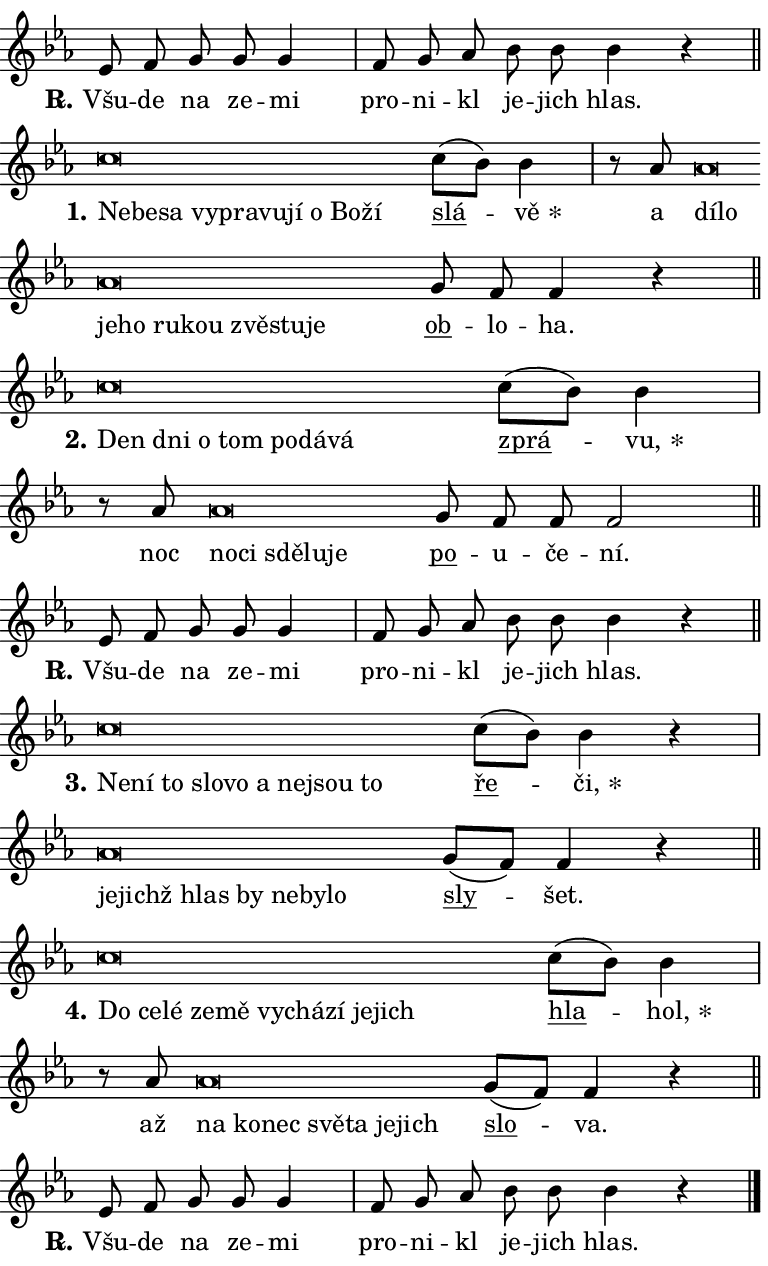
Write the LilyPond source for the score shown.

\version "2.24.0"
\header { tagline = "" }
\paper {
  indent = 0\cm
  top-margin = 0\cm
  right-margin = 0.13\cm % to fit lyric hyphens
  bottom-margin = 0\cm
  left-margin = 0\cm
  paper-width = 13\cm
  page-breaking = #ly:one-page-breaking
  system-system-spacing.basic-distance = #11
  score-system-spacing.basic-distance = #11
  ragged-last = ##f
}


%% Author: Thomas Morley
%% https://lists.gnu.org/archive/html/lilypond-user/2020-05/msg00002.html
#(define (line-position grob)
"Returns position of @var[grob} in current system:
   @code{'start}, if at first time-step
   @code{'end}, if at last time-step
   @code{'middle} otherwise
"
  (let* ((col (ly:item-get-column grob))
         (ln (ly:grob-object col 'left-neighbor))
         (rn (ly:grob-object col 'right-neighbor))
         (col-to-check-left (if (ly:grob? ln) ln col))
         (col-to-check-right (if (ly:grob? rn) rn col))
         (break-dir-left
           (and
             (ly:grob-property col-to-check-left 'non-musical #f)
             (ly:item-break-dir col-to-check-left)))
         (break-dir-right
           (and
             (ly:grob-property col-to-check-right 'non-musical #f)
             (ly:item-break-dir col-to-check-right))))
        (cond ((eqv? 1 break-dir-left) 'start)
              ((eqv? -1 break-dir-right) 'end)
              (else 'middle))))

#(define (tranparent-at-line-position vctor)
  (lambda (grob)
  "Relying on @code{line-position} select the relevant enry from @var{vctor}.
Used to determine transparency,"
    (case (line-position grob)
      ((end) (not (vector-ref vctor 0)))
      ((middle) (not (vector-ref vctor 1)))
      ((start) (not (vector-ref vctor 2))))))

noteHeadBreakVisibility =
#(define-music-function (break-visibility)(vector?)
"Makes @code{NoteHead}s transparent relying on @var{break-visibility}"
#{
  \override NoteHead.transparent =
    #(tranparent-at-line-position break-visibility)
#})

#(define delete-ledgers-for-transparent-note-heads
  (lambda (grob)
    "Reads whether a @code{NoteHead} is transparent.
If so this @code{NoteHead} is removed from @code{'note-heads} from
@var{grob}, which is supposed to be @code{LedgerLineSpanner}.
As a result ledgers are not printed for this @code{NoteHead}"
    (let* ((nhds-array (ly:grob-object grob 'note-heads))
           (nhds-list
             (if (ly:grob-array? nhds-array)
                 (ly:grob-array->list nhds-array)
                 '()))
           ;; Relies on the transparent-property being done before
           ;; Staff.LedgerLineSpanner.after-line-breaking is executed.
           ;; This is fragile ...
           (to-keep
             (remove
               (lambda (nhd)
                 (ly:grob-property nhd 'transparent #f))
               nhds-list)))
      ;; TODO find a better method to iterate over grob-arrays, similiar
      ;; to filter/remove etc for lists
      ;; For now rebuilt from scratch
      (set! (ly:grob-object grob 'note-heads)  '())
      (for-each
        (lambda (nhd)
          (ly:pointer-group-interface::add-grob grob 'note-heads nhd))
        to-keep))))

squashNotes = {
  \override NoteHead.X-extent = #'(-0.2 . 0.2)
  \override NoteHead.Y-extent = #'(-0.75 . 0)
  \override NoteHead.stencil =
    #(lambda (grob)
       (let ((pos (ly:grob-property grob 'staff-position)))
         (begin
           (if (< pos -7) (display "ERROR: Lower brevis then expected\n") (display ""))
           (if (<= pos -6) ly:text-interface::print ly:note-head::print))))
}
unSquashNotes = {
  \revert NoteHead.X-extent
  \revert NoteHead.Y-extent
  \revert NoteHead.stencil
}

hideNotes = \noteHeadBreakVisibility #begin-of-line-visible
unHideNotes = \noteHeadBreakVisibility #all-visible

% work-around for resetting accidentals
% https://lilypond.org/doc/v2.23/Documentation/notation/displaying-rhythms#unmetered-music
cadenzaMeasure = {
  \cadenzaOff
  \partial 1024 s1024
  \cadenzaOn
}

#(define-markup-command (accent layout props text) (markup?)
  "Underline accented syllable"
  (interpret-markup layout props
    #{\markup \override #'(offset . 4.3) \underline { #text }#}))

responsum = \markup \concat {
  "R" \hspace #-1.05 \path #0.1 #'((moveto 0 0.07) (lineto 0.9 0.8)) \hspace #0.05 "."
}

spaceSize = #0.6828661417322834 % exact space size for TeX Gyre Schola

\layout {
  \context {
    \Staff
    \remove "Time_signature_engraver"
    \override LedgerLineSpanner.after-line-breaking = #delete-ledgers-for-transparent-note-heads
  }
  \context {
    \Lyrics {
      \override LyricSpace.minimum-distance = \spaceSize
      \override LyricText.font-name = #"TeX Gyre Schola"
      \override LyricText.font-size = 1
      \override StanzaNumber.font-name = #"TeX Gyre Schola Bold"
      \override StanzaNumber.font-size = 1
    }
  }
  \context {
    \Score 
    \override NoteHead.text =
      #(lambda (grob) 
        (let ((pos (ly:grob-property grob 'staff-position)))
          #{\markup {
            \combine
              \halign #-0.55 \raise #(if (= pos -6) 0 0.5) \override #'(thickness . 2) \draw-line #'(3.2 . 0)
              \musicglyph "noteheads.sM1"
          }#}))
  }
}

% magnetic-lyrics.ily
%
%   written by
%     Jean Abou Samra <jean@abou-samra.fr>
%     Werner Lemberg <wl@gnu.org>
%
%   adapted by
%     Jiri Hon <jiri.hon@gmail.com>
%
% Version 2022-Apr-15

% https://www.mail-archive.com/lilypond-user@gnu.org/msg149350.html

#(define (Left_hyphen_pointer_engraver context)
   "Collect syllable-hyphen-syllable occurrences in lyrics and store
them in properties.  This engraver only looks to the left.  For
example, if the lyrics input is @code{foo -- bar}, it does the
following.

@itemize @bullet
@item
Set the @code{text} property of the @code{LyricHyphen} grob between
@q{foo} and @q{bar} to @code{foo}.

@item
Set the @code{left-hyphen} property of the @code{LyricText} grob with
text @q{foo} to the @code{LyricHyphen} grob between @q{foo} and
@q{bar}.
@end itemize

Use this auxiliary engraver in combination with the
@code{lyric-@/text::@/apply-@/magnetic-@/offset!} hook."
   (let ((hyphen #f)
         (text #f))
     (make-engraver
      (acknowledgers
       ((lyric-syllable-interface engraver grob source-engraver)
        (set! text grob)))
      (end-acknowledgers
       ((lyric-hyphen-interface engraver grob source-engraver)
        ;(when (not (grob::has-interface grob 'lyric-space-interface))
          (set! hyphen grob)));)
      ((stop-translation-timestep engraver)
       (when (and text hyphen)
         (ly:grob-set-object! text 'left-hyphen hyphen))
       (set! text #f)
       (set! hyphen #f)))))

#(define (lyric-text::apply-magnetic-offset! grob)
   "If the space between two syllables is less than the value in
property @code{LyricText@/.details@/.squash-threshold}, move the right
syllable to the left so that it gets concatenated with the left
syllable.

Use this function as a hook for
@code{LyricText@/.after-@/line-@/breaking} if the
@code{Left_@/hyphen_@/pointer_@/engraver} is active."
   (let ((hyphen (ly:grob-object grob 'left-hyphen #f)))
     (when hyphen
       (let ((left-text (ly:spanner-bound hyphen LEFT)))
         (when (grob::has-interface left-text 'lyric-syllable-interface)
           (let* ((common (ly:grob-common-refpoint grob left-text X))
                  (this-x-ext (ly:grob-extent grob common X))
                  (left-x-ext
                   (begin
                     ;; Trigger magnetism for left-text.
                     (ly:grob-property left-text 'after-line-breaking)
                     (ly:grob-extent left-text common X)))
                  ;; `delta` is the gap width between two syllables.
                  (delta (- (interval-start this-x-ext)
                            (interval-end left-x-ext)))
                  (details (ly:grob-property grob 'details))
                  (threshold (assoc-get 'squash-threshold details 0.2)))
             (when (< delta threshold)
               (let* (;; We have to manipulate the input text so that
                      ;; ligatures crossing syllable boundaries are not
                      ;; disabled.  For languages based on the Latin
                      ;; script this is essentially a beautification.
                      ;; However, for non-Western scripts it can be a
                      ;; necessity.
                      (lt (ly:grob-property left-text 'text))
                      (rt (ly:grob-property grob 'text))
                      (is-space (grob::has-interface hyphen 'lyric-space-interface))
                      (space (if is-space " " ""))
                      (extra-delta (if is-space spaceSize 0))
                      ;; Append new syllable.
                      (ltrt-space (if (and (string? lt) (string? rt))
                                (string-append lt space rt)
                                (make-concat-markup (list lt space rt))))
                      ;; Right-align `ltrt` to the right side.
                      (ltrt-space-markup (grob-interpret-markup
                               grob
                               (make-translate-markup
                                (cons (interval-length this-x-ext) 0)
                                (make-right-align-markup ltrt-space)))))
                 (begin
                   ;; Don't print `left-text`.
                   (ly:grob-set-property! left-text 'stencil #f)
                   ;; Set text and stencil (which holds all collected
                   ;; syllables so far) and shift it to the left.
                   (ly:grob-set-property! grob 'text ltrt-space)
                   (ly:grob-set-property! grob 'stencil ltrt-space-markup)
                   (ly:grob-translate-axis! grob (- (- delta extra-delta)) X))))))))))


#(define (lyric-hyphen::displace-bounds-first grob)
   ;; Make very sure this callback isn't triggered too early.
   (let ((left (ly:spanner-bound grob LEFT))
         (right (ly:spanner-bound grob RIGHT)))
     (ly:grob-property left 'after-line-breaking)
     (ly:grob-property right 'after-line-breaking)
     (ly:lyric-hyphen::print grob)))

squashThreshold = #0.4

\layout {
  \context {
    \Lyrics
    \consists #Left_hyphen_pointer_engraver
    \override LyricText.after-line-breaking =
      #lyric-text::apply-magnetic-offset!
    \override LyricHyphen.stencil = #lyric-hyphen::displace-bounds-first
    \override LyricText.details.squash-threshold = \squashThreshold
    \override LyricHyphen.minimum-distance = 0
    \override LyricHyphen.minimum-length = \squashThreshold
  }
}

squashText = \override LyricText.details.squash-threshold = 9999
unSquashText = \override LyricText.details.squash-threshold = \squashThreshold

leftText = \override LyricText.self-alignment-X = #LEFT
unLeftText = \revert LyricText.self-alignment-X

starOffset = #(lambda (grob) 
                (let ((x_offset (ly:self-alignment-interface::aligned-on-x-parent grob)))
                  (if (= x_offset 0) 0 (+ x_offset 1.2))))

star = #(define-music-function (syllable)(string?)
"Append star separator at the end of a syllable"
#{
  \once \override LyricText.X-offset = #starOffset
  \lyricmode { \markup {
    #syllable
    \override #'((font-name . "TeX Gyre Schola Bold")) \hspace #0.2 \lower #0.65 \larger "*"
  } }
#})

starAccent = #(define-music-function (syllable)(string?)
"Append star separator at the end of a syllable and make accent"
#{
  \once \override LyricText.X-offset = #starOffset
  \lyricmode { \markup {
    \accent #syllable
    \override #'((font-name . "TeX Gyre Schola Bold")) \hspace #0.2 \lower #0.65 \larger "*"
  } }
#})

breath = #(define-music-function (syllable)(string?)
"Append breathing indicator at the end of a syllable"
#{
  \lyricmode { \markup { #syllable "+" } }
#})

optionalBreath = #(define-music-function (syllable)(string?)
"Append optional breathing indicator at the end of a syllable"
#{
  \lyricmode { \markup { #syllable "(+)" } }
#})


\score {
    <<
        \new Voice = "melody" { \cadenzaOn \key es \major \relative { es'8 f g g g4 \cadenzaMeasure \bar "|" f8 g as bes bes bes4 r \cadenzaMeasure \bar "||" \break } }
        \new Lyrics \lyricsto "melody" { \lyricmode { \set stanza = \responsum
Všu -- de na ze -- mi pro -- ni -- kl je -- jich hlas. } }
    >>
    \layout {}
}

\score {
    <<
        \new Voice = "melody" { \cadenzaOn \key es \major \relative { \squashNotes c''\breve*1/16 \hideNotes \breve*1/16 \bar "" \breve*1/16 \bar "" \breve*1/16 \bar "" \breve*1/16 \bar "" \breve*1/16 \bar "" \breve*1/16 \bar "" \breve*1/16 \bar "" \breve*1/16 \breve*1/16 \bar "" \unHideNotes \unSquashNotes \bar "" c8[( bes)] bes4 \cadenzaMeasure \bar "|" r8 as8 \squashNotes as\breve*1/16 \hideNotes \breve*1/16 \bar "" \breve*1/16 \bar "" \breve*1/16 \bar "" \breve*1/16 \bar "" \breve*1/16 \bar "" \breve*1/16 \bar "" \breve*1/16 \breve*1/16 \bar "" \unHideNotes \unSquashNotes \bar "" g8 f f4 r \cadenzaMeasure \bar "||" \break } }
        \new Lyrics \lyricsto "melody" { \lyricmode { \set stanza = "1."
\leftText Ne -- \squashText be -- sa vy -- pra -- vu -- jí o Bo -- ží \unLeftText \unSquashText \markup \accent slá -- \star vě a \leftText dí -- \squashText lo je -- ho ru -- kou zvě -- stu -- je \unLeftText \unSquashText \markup \accent ob -- lo -- ha. } }
    >>
    \layout {}
}

\score {
    <<
        \new Voice = "melody" { \cadenzaOn \key es \major \relative { \squashNotes c''\breve*1/16 \hideNotes \breve*1/16 \bar "" \breve*1/16 \bar "" \breve*1/16 \bar "" \breve*1/16 \bar "" \breve*1/16 \breve*1/16 \bar "" \unHideNotes \unSquashNotes \bar "" c8[( bes)] bes4 \cadenzaMeasure \bar "|" r8 as8 \squashNotes as\breve*1/16 \hideNotes \breve*1/16 \bar "" \breve*1/16 \bar "" \breve*1/16 \breve*1/16 \bar "" \unHideNotes \unSquashNotes \bar "" g8 f f f2 \cadenzaMeasure \bar "||" \break } }
        \new Lyrics \lyricsto "melody" { \lyricmode { \set stanza = "2."
\leftText Den \squashText dni o tom po -- dá -- vá \unLeftText \unSquashText \markup \accent zprá -- \star vu, noc \leftText no -- \squashText ci sdě -- lu -- je \unLeftText \unSquashText \markup \accent po -- u -- če -- ní. } }
    >>
    \layout {}
}

\score {
    <<
        \new Voice = "melody" { \cadenzaOn \key es \major \relative { es'8 f g g g4 \cadenzaMeasure \bar "|" f8 g as bes bes bes4 r \cadenzaMeasure \bar "||" \break } }
        \new Lyrics \lyricsto "melody" { \lyricmode { \set stanza = \responsum
Všu -- de na ze -- mi pro -- ni -- kl je -- jich hlas. } }
    >>
    \layout {}
}

\score {
    <<
        \new Voice = "melody" { \cadenzaOn \key es \major \relative { \squashNotes c''\breve*1/16 \hideNotes \breve*1/16 \bar "" \breve*1/16 \bar "" \breve*1/16 \bar "" \breve*1/16 \bar "" \breve*1/16 \bar "" \breve*1/16 \bar "" \breve*1/16 \breve*1/16 \bar "" \unHideNotes \unSquashNotes \bar "" c8[( bes)] bes4 r \cadenzaMeasure \bar "|" \squashNotes as\breve*1/16 \hideNotes \breve*1/16 \bar "" \breve*1/16 \bar "" \breve*1/16 \bar "" \breve*1/16 \bar "" \breve*1/16 \breve*1/16 \bar "" \unHideNotes \unSquashNotes \bar "" g8[( f)] f4 r \cadenzaMeasure \bar "||" \break } }
        \new Lyrics \lyricsto "melody" { \lyricmode { \set stanza = "3."
\leftText Ne -- \squashText ní to slo -- vo a nej -- sou to \unLeftText \unSquashText \markup \accent ře -- \star či, \leftText je -- \squashText jichž hlas by ne -- by -- lo \unLeftText \unSquashText \markup \accent sly -- šet. } }
    >>
    \layout {}
}

\score {
    <<
        \new Voice = "melody" { \cadenzaOn \key es \major \relative { \squashNotes c''\breve*1/16 \hideNotes \breve*1/16 \bar "" \breve*1/16 \bar "" \breve*1/16 \bar "" \breve*1/16 \bar "" \breve*1/16 \bar "" \breve*1/16 \bar "" \breve*1/16 \bar "" \breve*1/16 \breve*1/16 \bar "" \unHideNotes \unSquashNotes \bar "" c8[( bes)] bes4 \cadenzaMeasure \bar "|" r8 as \squashNotes as\breve*1/16 \hideNotes \breve*1/16 \bar "" \breve*1/16 \bar "" \breve*1/16 \bar "" \breve*1/16 \bar "" \breve*1/16 \breve*1/16 \bar "" \unHideNotes \unSquashNotes \bar "" g8[( f)] f4 r \cadenzaMeasure \bar "||" \break } }
        \new Lyrics \lyricsto "melody" { \lyricmode { \set stanza = "4."
\leftText Do \squashText ce -- lé ze -- mě vy -- chá -- zí je -- jich \unLeftText \unSquashText \markup \accent hla -- \star hol, až \leftText na \squashText ko -- nec svě -- ta je -- jich \unLeftText \unSquashText \markup \accent slo -- va. } }
    >>
    \layout {}
}

\score {
    <<
        \new Voice = "melody" { \cadenzaOn \key es \major \relative { es'8 f g g g4 \cadenzaMeasure \bar "|" f8 g as bes bes bes4 r \cadenzaMeasure \bar "||" \break } \bar "|." }
        \new Lyrics \lyricsto "melody" { \lyricmode { \set stanza = \responsum
Všu -- de na ze -- mi pro -- ni -- kl je -- jich hlas. } }
    >>
    \layout {}
}
